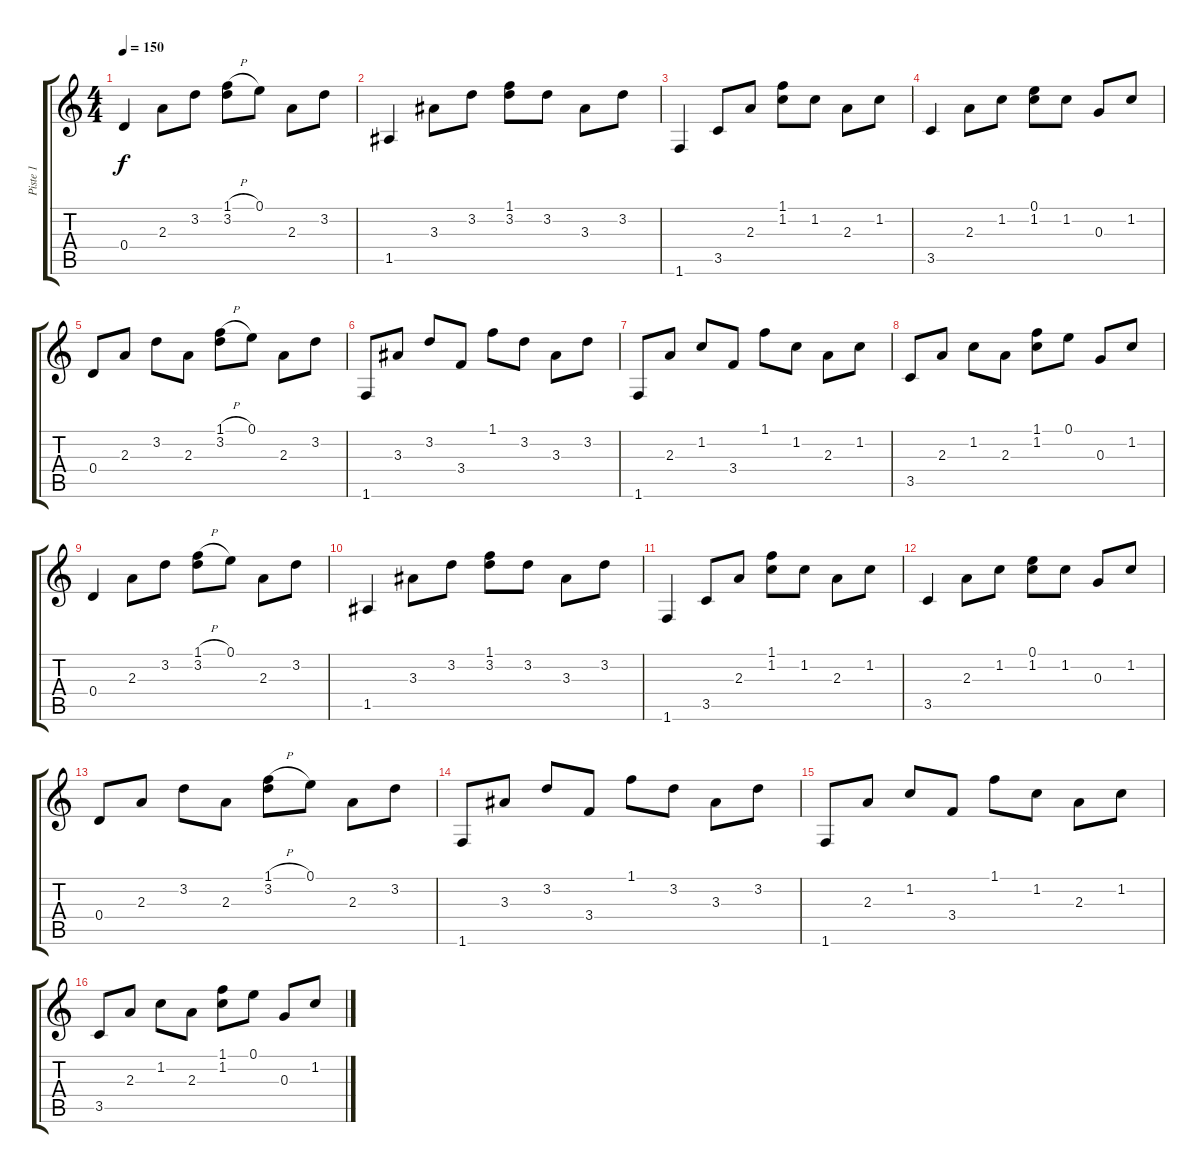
\track ("Piste 1" "Piste 1") {instrument acousticguitarnylon}
\staff {score tabs}
\tuning (E4 B3 G3 D3 A2 E2) {hide}
\ts (4 4)
\tempo 150
\clef g2
\ks c
0.4.4{dy f} 2.3.8 3.2.8 (1.1{h} 3.2).8 0.1.8 2.3.8 3.2.8 |
1.5.4 3.3.8 3.2.8 (1.1 3.2).8 3.2.8 3.3.8 3.2.8 |
1.6.4 3.5.8 2.3.8 (1.1 1.2).8 1.2.8 2.3.8 1.2.8 |
3.5.4 2.3.8 1.2.8 (0.1 1.2).8 1.2.8 0.3.8 1.2.8 |
0.4.8 2.3.8 3.2.8 2.3.8 (1.1{h} 3.2).8 0.1.8 2.3.8 3.2.8 |
1.6.8 3.3.8 3.2.8 3.4.8 1.1.8 3.2.8 3.3.8 3.2.8 |
1.6.8 2.3.8 1.2.8 3.4.8 1.1.8 1.2.8 2.3.8 1.2.8 |
3.5.8 2.3.8 1.2.8 2.3.8 (1.1 1.2).8 0.1.8 0.3.8 1.2.8 |
0.4.4 2.3.8 3.2.8 (1.1{h} 3.2).8 0.1.8 2.3.8 3.2.8 |
1.5.4 3.3.8 3.2.8 (1.1 3.2).8 3.2.8 3.3.8 3.2.8 |
1.6.4 3.5.8 2.3.8 (1.1 1.2).8 1.2.8 2.3.8 1.2.8 |
3.5.4 2.3.8 1.2.8 (0.1 1.2).8 1.2.8 0.3.8 1.2.8 |
0.4.8 2.3.8 3.2.8 2.3.8 (1.1{h} 3.2).8 0.1.8 2.3.8 3.2.8 |
1.6.8 3.3.8 3.2.8 3.4.8 1.1.8 3.2.8 3.3.8 3.2.8 |
1.6.8 2.3.8 1.2.8 3.4.8 1.1.8 1.2.8 2.3.8 1.2.8 |
3.5.8 2.3.8 1.2.8 2.3.8 (1.1 1.2).8 0.1.8 0.3.8 1.2.8
